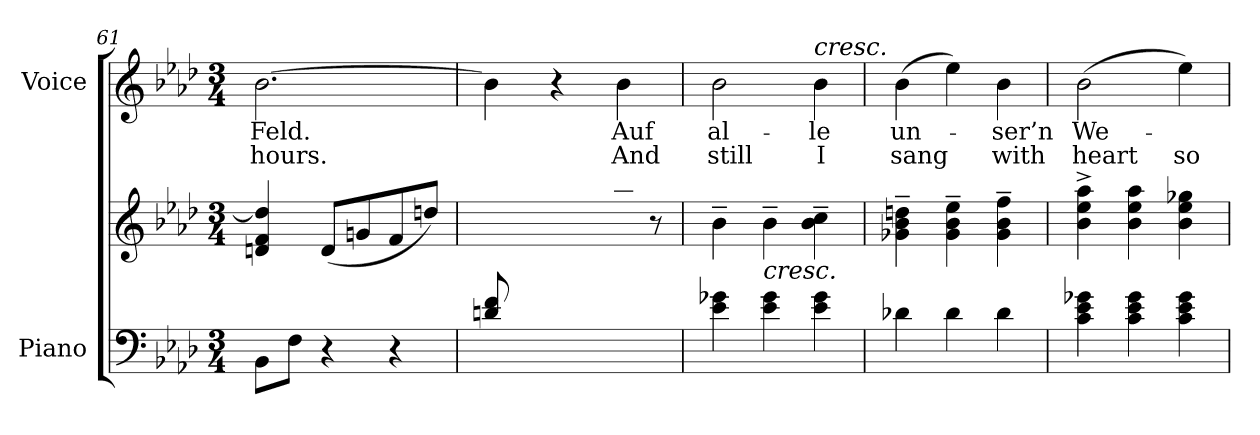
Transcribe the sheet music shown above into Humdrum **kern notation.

**kern	**kern	**kern	**text	**text
*part2	*part2	*part1	*part1	*part1
*staff3	*staff2	*staff1	*staff1	*staff1
*I"Piano	*	*I"Voice	*	*
*I'Pno	*	*	*	*
*clefF4	*clefG2	*clefG2	*	*
*k[b-e-a-d-]	*k[b-e-a-d-]	*k[b-e-a-d-]	*	*
*M3/4	*M3/4	*M3/4	*	*
=61	=61	=61	=61	=61
!	!	!	!LO:LY:b	!LO:LY:b
8BB-\L	4dn/ 4f/ 4dd/]	[2.b-\	Feld.	hours.
8F\J	.	.	.	.
4r	(8d/L	.	.	.
.	8gn/	.	.	.
4r	8f/	.	.	.
.	8ddn/J)	.	.	.
=62	=62	=62	=62	=62
*^	*	*	*	*
(8dn/ 8f/L	2.ryy	8ryy	4b-\]	.	.
2ryy	.	8an\	.	.	.
.	.	8b-\	4r	.	.
.	.	8ff\	.	.	.
!	!	!	!	!LO:LY:b	!LO:LY:b
.	.	8bb-\J)	4b-\	Auf	And
8ryy	.	8r	.	.	.
*v	*v	*	*	*	*
!!LO:PB:g=z
=63	=63	=63	=63	=63
!	!	!	!LO:LY:b	!LO:LY:b
4e-\ 4g-X\	4b-~\	2b-\	al-	still
!	!LO:TX:b:i:t=cresc.	!	!	!
4e-\ 4g-\	4b-~\	.	.	.
!	!	!LO:TX:a:i:t=cresc.	!	!
!	!	!	!LO:LY:b	!LO:LY:b
4e-\ 4g-\	4b-\~ 4cc\~	4b-\	-le	I
=64	=64	=64	=64	=64
!	!	!	!LO:LY:b	!LO:LY:b
4d-X\	4g-X\~ 4b-\~ 4ddn\~	(4b-\	un-	sang
4d-\	4g-\~ 4b-\~ 4ee-\~	4ee-\)	.	.
!	!	!	!LO:LY:b	!LO:LY:b
4d-\	4g-\~ 4b-\~ 4ff\~	4b-\	-ser’n	with
=65	=65	=65	=65	=65
!	!	!	!LO:LY:b	!LO:LY:b
4c\ 4e-\ 4g-X\	4b-\^ 4ee-\^ 4aa-\^	(2b-\	We-	heart
4c\ 4e-\ 4g-\	4b-\ 4ee-\ 4aa-\	.	.	.
!	!	!	!	!LO:LY:b
4c\ 4e-\ 4g-\	4b-\ 4ee-\ 4gg-X\	4ee-\)	.	so
=	=	=	=	=
*-	*-	*-	*-	*-
